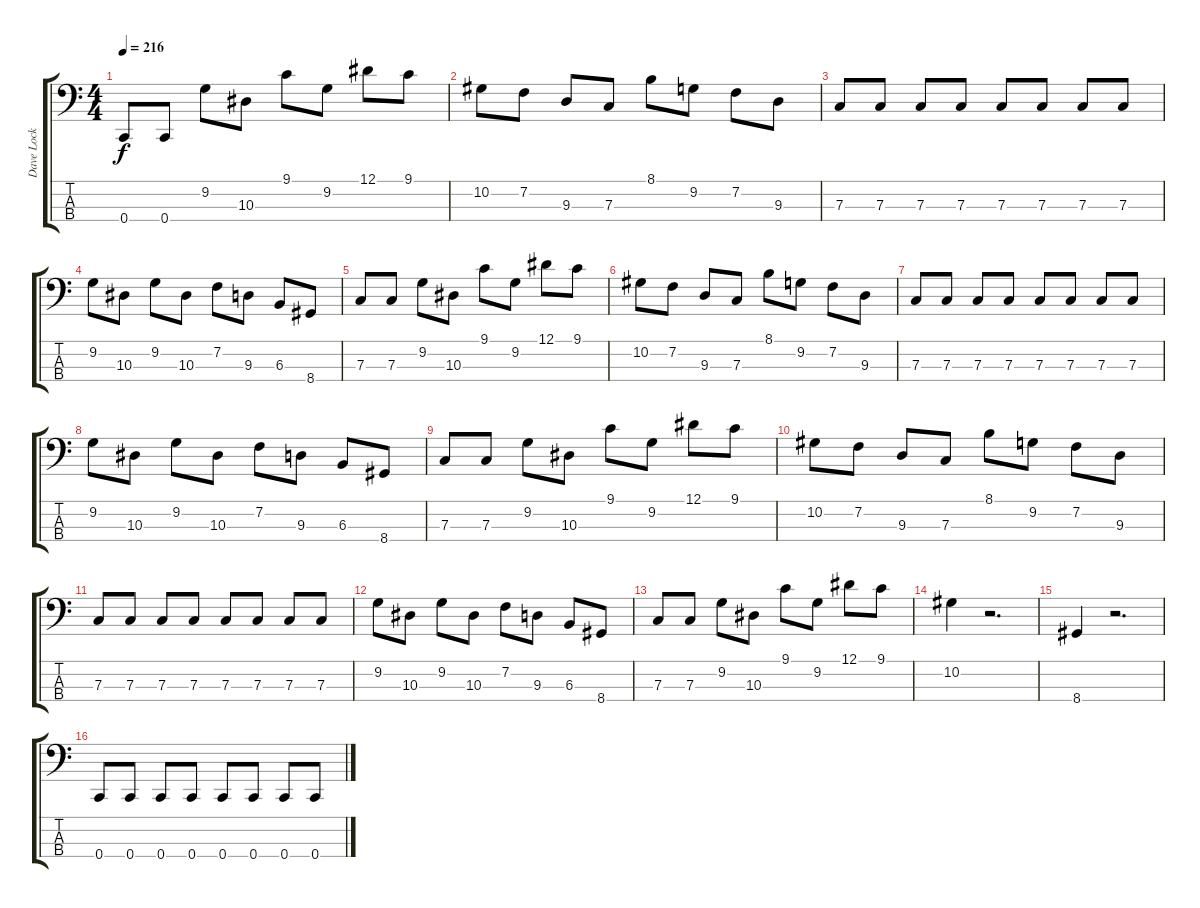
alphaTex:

\track ("Dave Lock (Bass)" "Dave Lock ") {instrument electricbassfinger}
\staff {score tabs}
\tuning (Eb2 Bb1 F1 C1) {hide}
\ts (4 4)
\tempo 216
\clef f4
\ks c
0.4.8{dy f} 0.4.8 9.2.8 10.3.8 9.1.8 9.2.8 12.1.8 9.1.8 |
10.2.8 7.2.8 9.3.8 7.3.8 8.1.8 9.2.8 7.2.8 9.3.8 |
7.3.8 7.3.8 7.3.8 7.3.8 7.3.8 7.3.8 7.3.8 7.3.8 |
9.2.8 10.3.8 9.2.8 10.3.8 7.2.8 9.3.8 6.3.8 8.4.8 |
7.3.8 7.3.8 9.2.8 10.3.8 9.1.8 9.2.8 12.1.8 9.1.8 |
10.2.8 7.2.8 9.3.8 7.3.8 8.1.8 9.2.8 7.2.8 9.3.8 |
7.3.8 7.3.8 7.3.8 7.3.8 7.3.8 7.3.8 7.3.8 7.3.8 |
9.2.8 10.3.8 9.2.8 10.3.8 7.2.8 9.3.8 6.3.8 8.4.8 |
7.3.8 7.3.8 9.2.8 10.3.8 9.1.8 9.2.8 12.1.8 9.1.8 |
10.2.8 7.2.8 9.3.8 7.3.8 8.1.8 9.2.8 7.2.8 9.3.8 |
7.3.8 7.3.8 7.3.8 7.3.8 7.3.8 7.3.8 7.3.8 7.3.8 |
9.2.8 10.3.8 9.2.8 10.3.8 7.2.8 9.3.8 6.3.8 8.4.8 |
7.3.8 7.3.8 9.2.8 10.3.8 9.1.8 9.2.8 12.1.8 9.1.8 |
10.2.4 r.2{d} |
8.4.4 r.2{d} |
0.4.8{volume 16} 0.4.8 0.4.8 0.4.8 0.4.8 0.4.8 0.4.8 0.4.8
